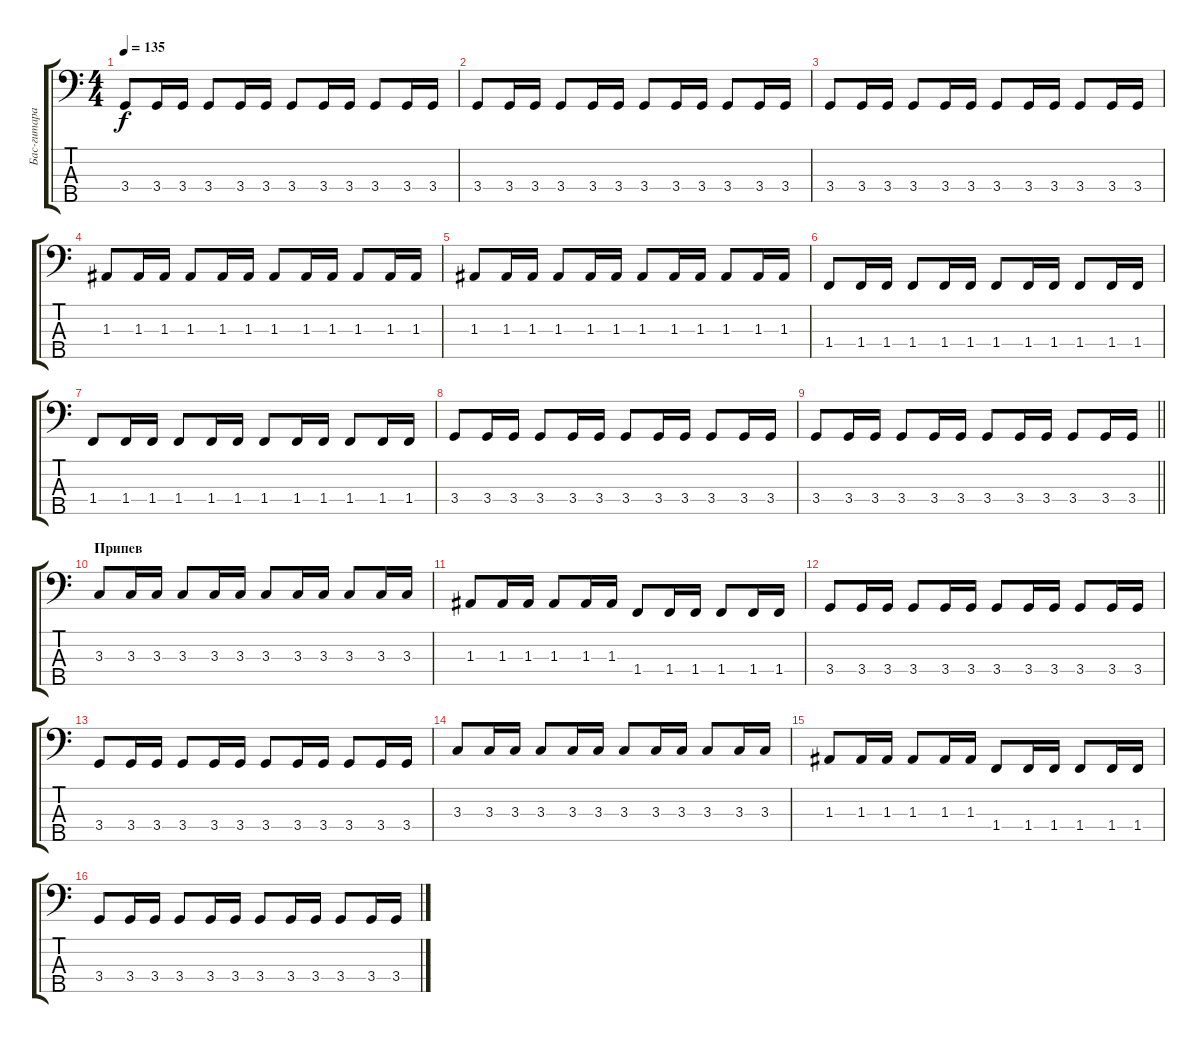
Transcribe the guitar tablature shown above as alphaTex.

\track ("Бас-гитара" "Бас-гитара") {instrument electricbassfinger}
\staff {score tabs}
\tuning (G2 D2 A1 E1 B0) {hide}
\ts (4 4)
\tempo 135
\clef f4
\ks c
3.4.8{dy f} 3.4.16 3.4.16 3.4.8 3.4.16 3.4.16 3.4.8 3.4.16 3.4.16 3.4.8 3.4.16 3.4.16 |
3.4.8 3.4.16 3.4.16 3.4.8 3.4.16 3.4.16 3.4.8 3.4.16 3.4.16 3.4.8 3.4.16 3.4.16 |
3.4.8 3.4.16 3.4.16 3.4.8 3.4.16 3.4.16 3.4.8 3.4.16 3.4.16 3.4.8 3.4.16 3.4.16 |
1.3.8 1.3.16 1.3.16 1.3.8 1.3.16 1.3.16 1.3.8 1.3.16 1.3.16 1.3.8 1.3.16 1.3.16 |
1.3.8 1.3.16 1.3.16 1.3.8 1.3.16 1.3.16 1.3.8 1.3.16 1.3.16 1.3.8 1.3.16 1.3.16 |
1.4.8 1.4.16 1.4.16 1.4.8 1.4.16 1.4.16 1.4.8 1.4.16 1.4.16 1.4.8 1.4.16 1.4.16 |
1.4.8 1.4.16 1.4.16 1.4.8 1.4.16 1.4.16 1.4.8 1.4.16 1.4.16 1.4.8 1.4.16 1.4.16 |
3.4.8 3.4.16 3.4.16 3.4.8 3.4.16 3.4.16 3.4.8 3.4.16 3.4.16 3.4.8 3.4.16 3.4.16 |
\barLineRight lightlight
3.4.8 3.4.16 3.4.16 3.4.8 3.4.16 3.4.16 3.4.8 3.4.16 3.4.16 3.4.8 3.4.16 3.4.16 |
\section ("" "Припев")
3.3.8 3.3.16 3.3.16 3.3.8 3.3.16 3.3.16 3.3.8 3.3.16 3.3.16 3.3.8 3.3.16 3.3.16 |
1.3.8 1.3.16 1.3.16 1.3.8 1.3.16 1.3.16 1.4.8 1.4.16 1.4.16 1.4.8 1.4.16 1.4.16 |
3.4.8 3.4.16 3.4.16 3.4.8 3.4.16 3.4.16 3.4.8 3.4.16 3.4.16 3.4.8 3.4.16 3.4.16 |
3.4.8 3.4.16 3.4.16 3.4.8 3.4.16 3.4.16 3.4.8 3.4.16 3.4.16 3.4.8 3.4.16 3.4.16 |
3.3.8 3.3.16 3.3.16 3.3.8 3.3.16 3.3.16 3.3.8 3.3.16 3.3.16 3.3.8 3.3.16 3.3.16 |
1.3.8 1.3.16 1.3.16 1.3.8 1.3.16 1.3.16 1.4.8 1.4.16 1.4.16 1.4.8 1.4.16 1.4.16 |
3.4.8 3.4.16 3.4.16 3.4.8 3.4.16 3.4.16 3.4.8 3.4.16 3.4.16 3.4.8 3.4.16 3.4.16
